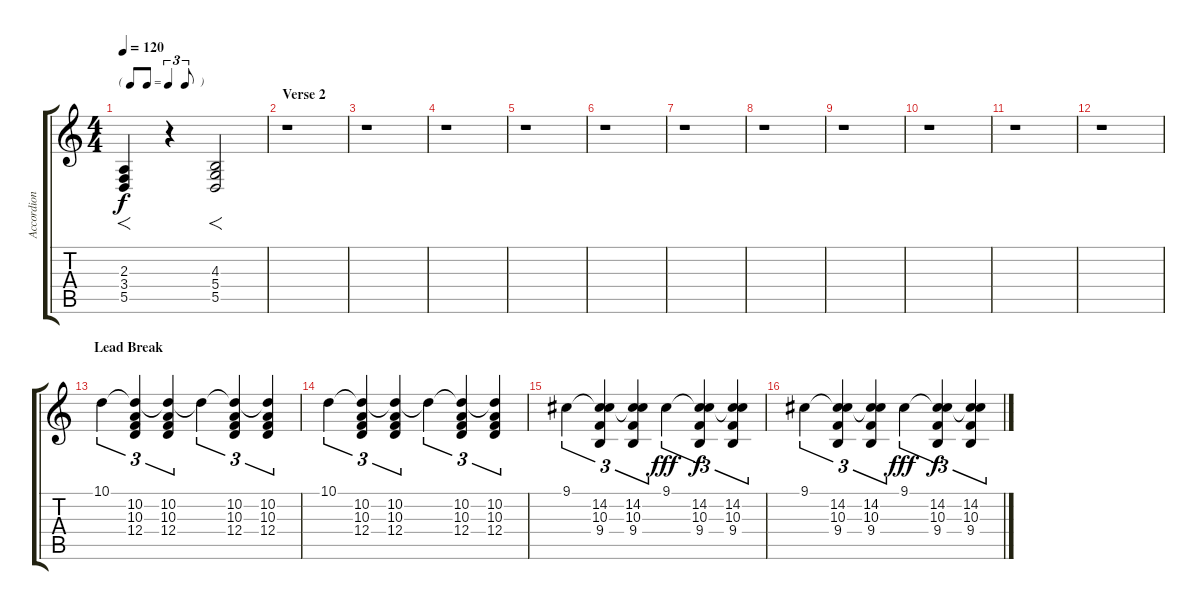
\track ("Accordion" "Accordion") {instrument accordion}
\staff {score tabs}
\tuning (E4 B3 G3 D3 A2 E2) {hide}
\ts (4 4)
\tf triplet8th
\tempo 120
\clef g2
\ks c
(2.3 3.4 5.5).4{f dy f} r.4 (4.3 5.4 5.5).2{f} |
\section ("" "Verse 2")
r.1 |
r.1 |
r.1 |
r.1 |
r.1 |
r.1 |
r.1 |
r.1 |
r.1 |
r.1 |
r.1 |
\section ("" "Lead Break")
10.1.4{tu (3 2)} (10.1{t} 10.2 10.3 12.4).4{tu (3 2)} (10.1{t} 10.2 10.3 12.4).4{tu (3 2)} 10.1{t}.4{tu (3 2)} (10.1{t} 10.2 10.3 12.4).4{tu (3 2)} (10.1{t} 10.2 10.3 12.4).4{tu (3 2)} |
10.1.4{tu (3 2)} (10.1{t} 10.2 10.3 12.4).4{tu (3 2)} (10.1{t} 10.2 10.3 12.4).4{tu (3 2)} 10.1{t}.4{tu (3 2)} (10.1{t} 10.2 10.3 12.4).4{tu (3 2)} (10.1{t} 10.2 10.3 12.4).4{tu (3 2)} |
9.1.4{tu (3 2)} (9.1{t} 14.2 10.3 9.4).4{tu (3 2)} (9.1{t} 14.2 10.3 9.4).4{tu (3 2)} 9.1.4{tu (3 2) dy fff} (9.1{t} 14.2 10.3 9.4).4{tu (3 2) dy f} (9.1{t} 14.2 10.3 9.4).4{tu (3 2)} |
9.1.4{tu (3 2)} (9.1{t} 14.2 10.3 9.4).4{tu (3 2)} (9.1{t} 14.2 10.3 9.4).4{tu (3 2)} 9.1.4{tu (3 2) dy fff} (9.1{t} 14.2 10.3 9.4).4{tu (3 2) dy f} (9.1{t} 14.2 10.3 9.4).4{tu (3 2)}
